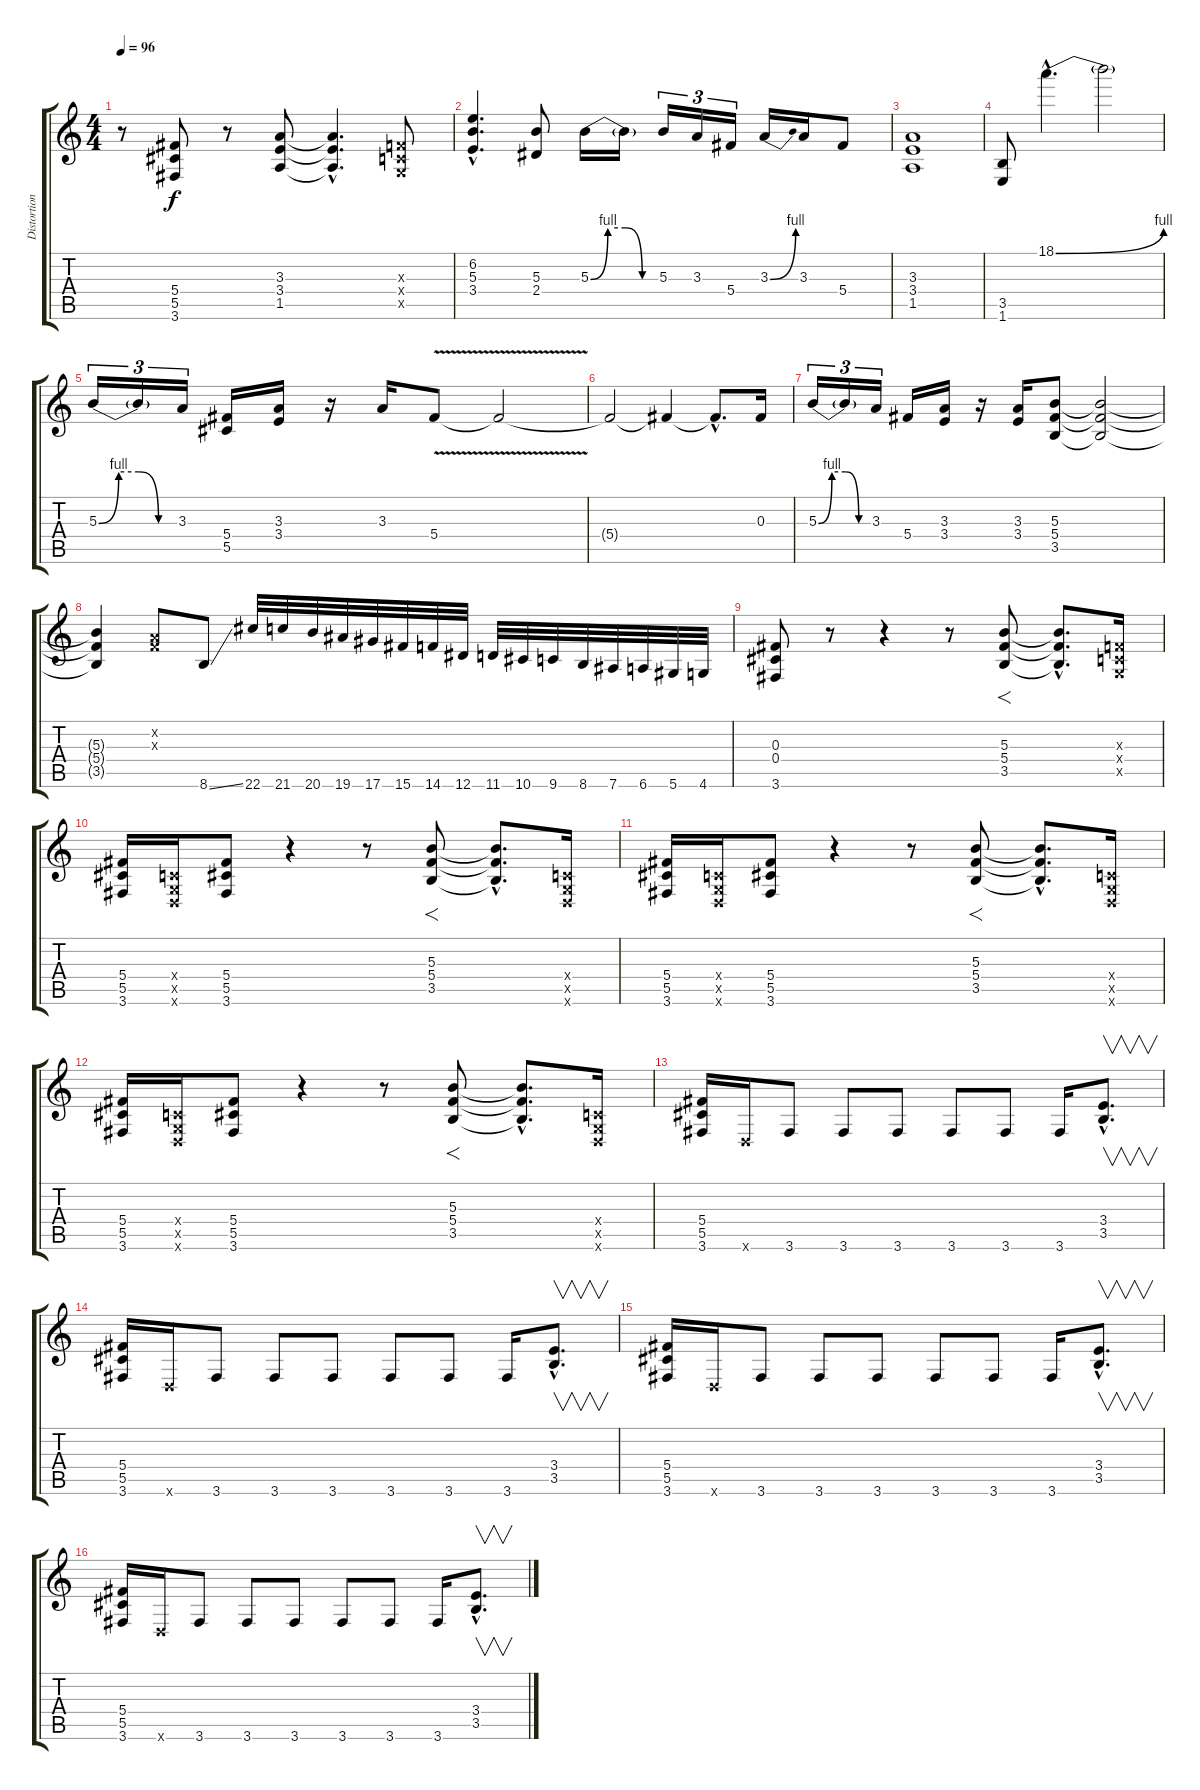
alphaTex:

\track ("Distortion Guitar " "Distortion") {instrument distortionguitar}
\staff {score tabs}
\tuning (Eb4 Bb3 Gb3 Db3 Ab2 Eb2) {hide}
\ts (4 4)
\tempo 96
\clef g2
\ks c
r.8{dy f} (5.4 5.5 3.6).8 r.8 (3.3 3.4 1.5).8 (3.3{hac t} 3.4{hac t} 1.5{hac t}).4{d} (-1.3{x} -1.4{x} -1.5{x}).8 |
(6.2{hac} 5.3{hac} 3.4{hac}).4{d} (5.3 2.4).8 5.3{be (custom 0 0 15 4 30 4 45 0 60 0)}.16 5.3{t}.16 5.3.16{tu (3 2)} 3.3.16{tu (3 2)} 5.4.16{tu (3 2)} 3.3{be (bend 0 0 60 4)}.16 3.3.16 5.4.8 |
(3.3 3.4 1.5).1 |
(3.5 1.6).8 18.1{be (bend 0 0 60 4) hac}.4{d} 18.1{t}.2 |
5.3{be (custom 0 0 15 4 30 4 45 0 60 0)}.16{tu (3 2)} 5.3{t}.16{tu (3 2)} 3.3.16{tu (3 2)} (5.4 5.5).16 (3.3 3.4).16 r.16 3.3.16 5.4{v}.8 5.4{t}.2 |
5.4{t}.2 5.4{t}.4 5.4{hac t}.8{d} 0.3.16 |
5.3{be (custom 0 0 15 4 30 4 45 0 60 0)}.16{tu (3 2)} 5.3{t}.16{tu (3 2)} 3.3.16{tu (3 2)} 5.4.16 (3.3 3.4).16 r.16 (3.3 3.4).16 (5.3 5.4 3.5).8 (5.3{t} 5.4{t} 3.5{t}).2 |
(5.3{t} 5.4{t} 3.5{t}).4 (-1.2{x} -1.3{x}).8 8.6{ss}.8 22.6.32 21.6.32 20.6.32 19.6.32 17.6.32 15.6.32 14.6.32 12.6.32 11.6.32 10.6.32 9.6.32 8.6.32 7.6.32 6.6.32 5.6.32 4.6.32 |
(0.3 0.4 3.6).8 r.8 r.4 r.8 (5.3 5.4 3.5).8{f} (5.3{hac t} 5.4{hac t} 3.5{hac t}).8{d} (-1.3{x} -1.4{x} -1.5{x}).16 |
(5.4 5.5 3.6).16 (-1.4{x} -1.5{x} -1.6{x}).16 (5.4 5.5 3.6).8 r.4 r.8 (5.3 5.4 3.5).8{f} (5.3{hac t} 5.4{hac t} 3.5{hac t}).8{d} (-1.4{x} -1.5{x} -1.6{x}).16 |
(5.4 5.5 3.6).16 (-1.4{x} -1.5{x} -1.6{x}).16 (5.4 5.5 3.6).8 r.4 r.8 (5.3 5.4 3.5).8{f} (5.3{hac t} 5.4{hac t} 3.5{hac t}).8{d} (-1.4{x} -1.5{x} -1.6{x}).16 |
(5.4 5.5 3.6).16 (-1.4{x} -1.5{x} -1.6{x}).16 (5.4 5.5 3.6).8 r.4 r.8 (5.3 5.4 3.5).8{f} (5.3{hac t} 5.4{hac t} 3.5{hac t}).8{d} (-1.4{x} -1.5{x} -1.6{x}).16 |
(5.4 5.5 3.6).16 -1.6{x}.16 3.6.8 3.6.8 3.6.8 3.6.8 3.6.8 3.6.16 (3.4{hac} 3.5{hac}).8{v d} |
(5.4 5.5 3.6).16 -1.6{x}.16 3.6.8 3.6.8 3.6.8 3.6.8 3.6.8 3.6.16 (3.4{hac} 3.5{hac}).8{v d} |
(5.4 5.5 3.6).16 -1.6{x}.16 3.6.8 3.6.8 3.6.8 3.6.8 3.6.8 3.6.16 (3.4{hac} 3.5{hac}).8{v d} |
(5.4 5.5 3.6).16 -1.6{x}.16 3.6.8 3.6.8 3.6.8 3.6.8 3.6.8 3.6.16 (3.4{hac} 3.5{hac}).8{v d}
